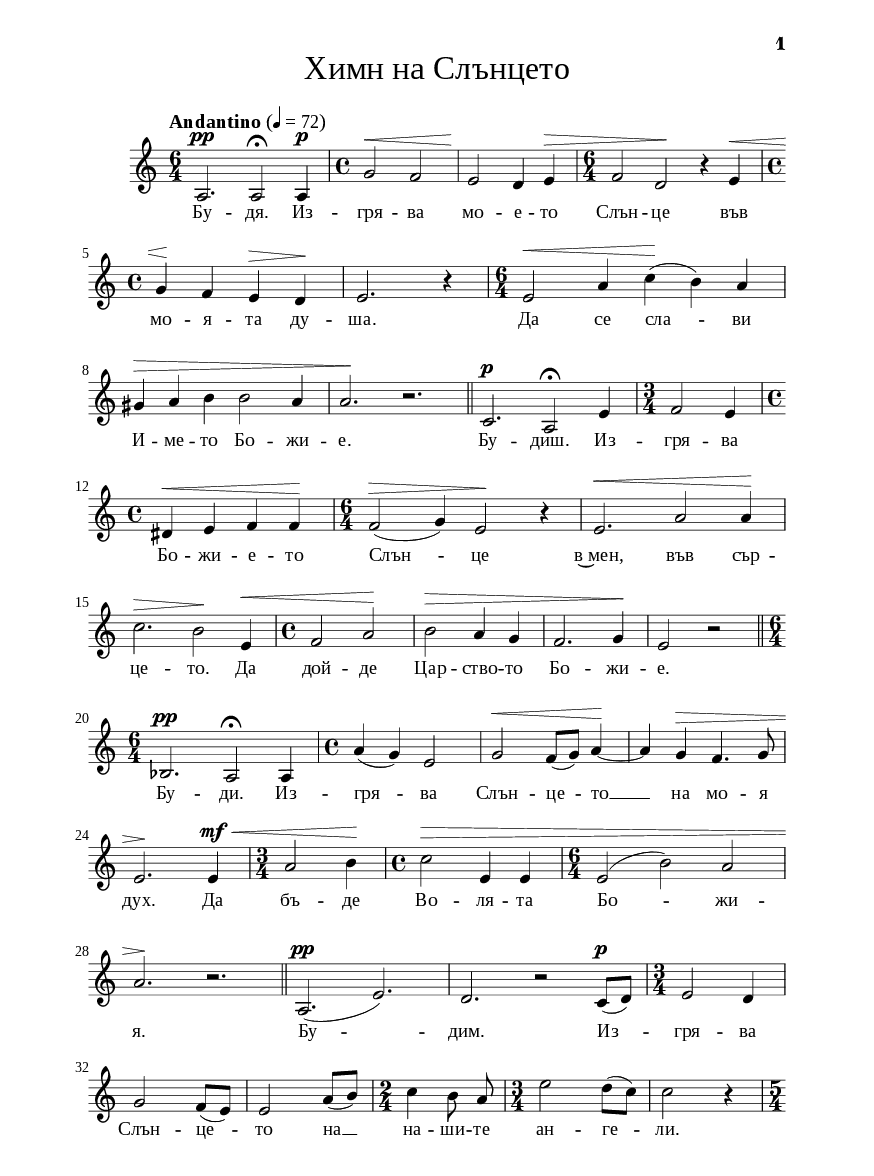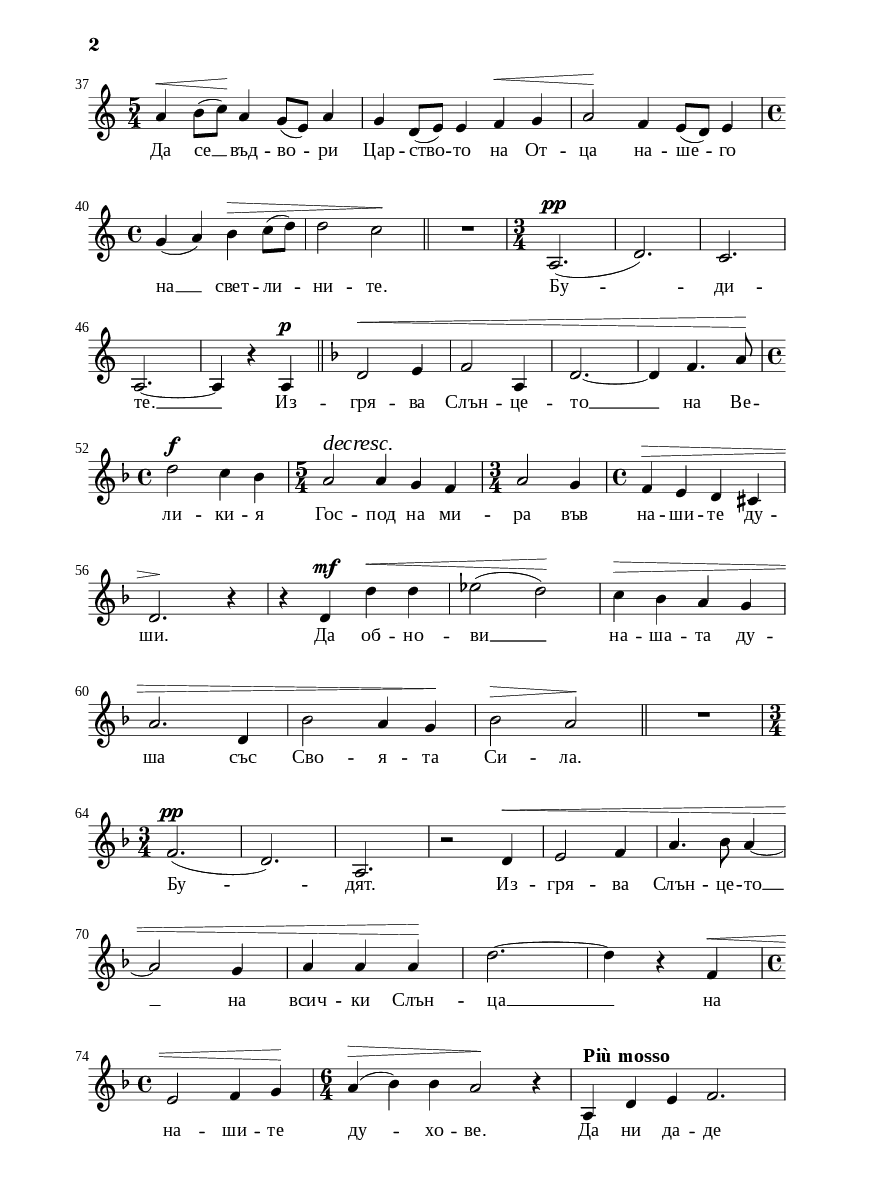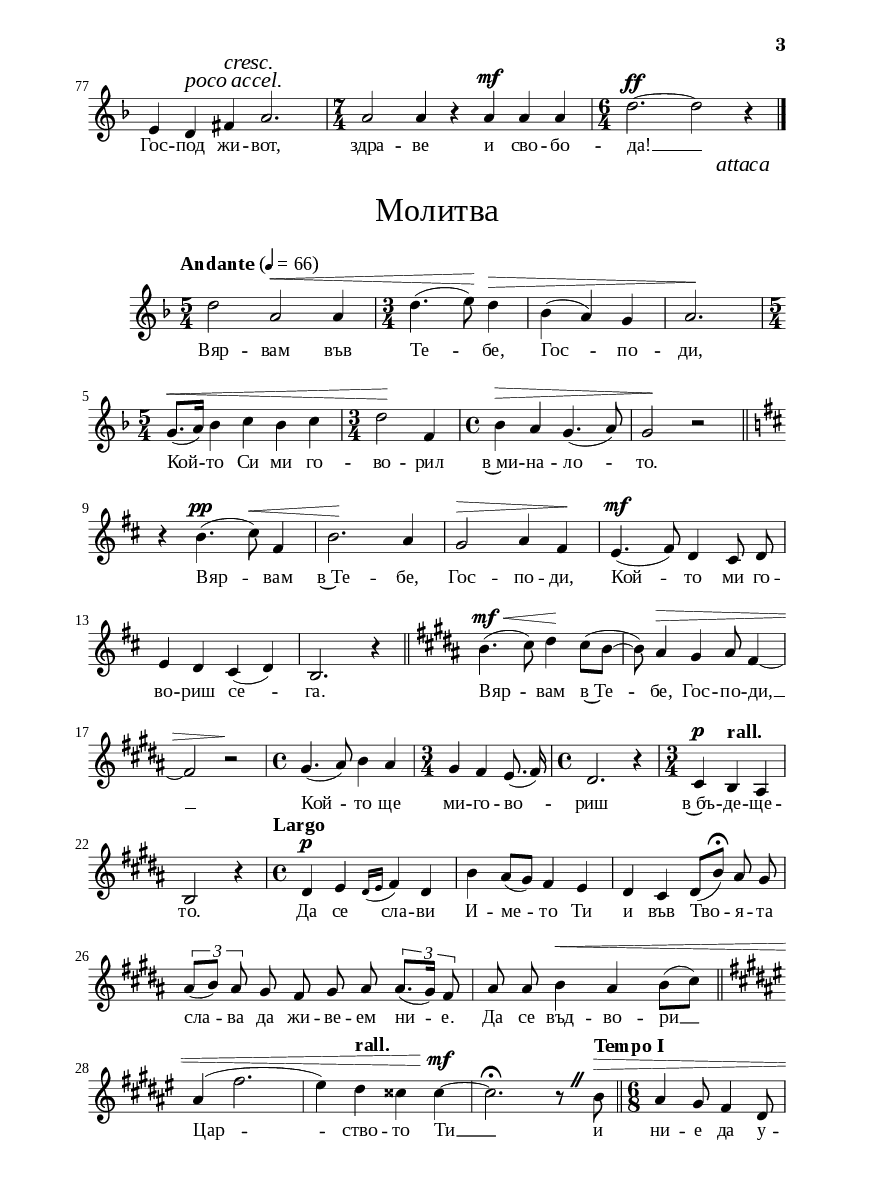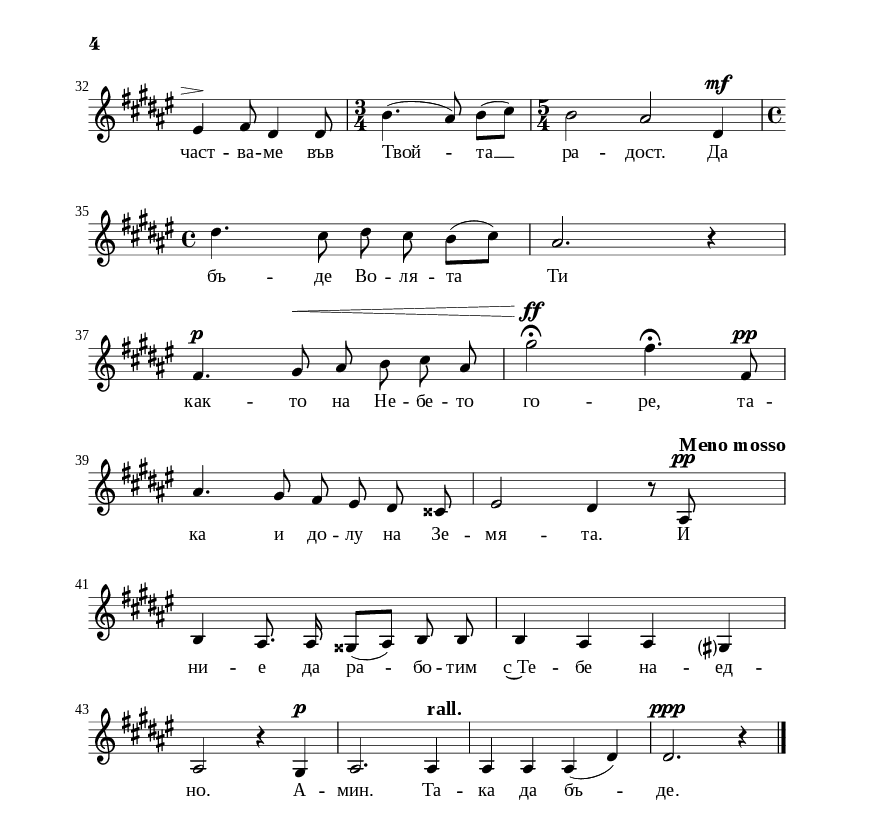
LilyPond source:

\version "2.24.4"

% include paper part and global functions
\include "include/globals.ily"

\bookpart {
  \label #'ref202
  \tocItem \markup "Химн на Слънцето"
  \include "include/bookpart-paper.ily"
  \score {
    \include "include/score-layout.ily"
    \new Voice \relative c' {
      \clef treble
      \key a \minor
      \time 6/4
      \tempoFunc "Andantino" 4 "72"
      \autoBeamOff
      a2.^\pp  a2 ^\fermata  a4^\p | % 2
      \time 4/4  | % 2
      g'2^\<  f2 | % 3
      e2 \!  d4  e4^\> | % 4
      \time 6/4  | % 4
      f2  d2 \! r4
      \override Hairpin.to-barline = ##f
      \override Hairpin.after-line-breaking = ##t
      e4^\< \break | % 5

      \time 4/4  | % 5
      g4 \! f4  e4^\>  d4  \! | % 6
      e2. r4 | % 7
      \time 6/4  | % 7
      e2^\<  a4  c4 ( \!  b4 )
      a4 \break | % 8
      gis4^\>  a4  b4  b2  a4
      | % 9
      a2. \! r2. \bar "||"
      c,2.^\p  a2 ^\fermata  e'4 | % 11
      \time 3/4  | % 11
      f2  e4 \break | % 12
      \time 4/4  | % 12
      dis4^\<  e4  f4  f4 \! | % 13
      \time 6/4  | % 13
      f2 (^\>  g4 )  e2 \! r4 | % 14
      e2.^\<  a2  a4 \! \break | % 15
      c2.^\>  b2 \! e,4^\< | % 16
      \time 4/4  | % 16
      f2  a2  \! | % 17
      b2^\>  a4  g4 | % 18
      f2.  g4  \! | % 19
      e2 r2 \bar "||"
      \break |
      \time 6/4  |
      bes2.^\pp  a2 ^\fermata  a4 | % 21
      \time 4/4  | % 21
      a'4 (  g4 )  e2 | % 22
      g2^\<  f8 ( [  g8 ) ]  a4 ~ \! | % 23
      a4  g4^\>  f4.  g8 \break | % 24
      e2.  \! e4 \mf ^\< | % 25
      \time 3/4  | % 25
      a2  b4 \! | % 26
      \time 4/4  | % 26
      c2^\>  e,4  e4 | % 27
      \time 6/4  | % 27
      e2 (  b'2 )  a2 \break | % 28
      a2. \! r2. \bar "||"
      a,2. (^\pp  e'2. ) |
      d2. r2  c8 ( [^\p  d8 ) ] | % 31
      \time 3/4  | % 31
      e2  d4  | % 32
      \break g2  f8 ( [  e8 ) ] | % 33
      e2  a8 ( [  b8 ) ] | % 34
      \time 2/4 c4  b8  a8 | % 35
      \time 3/4 e'2  d8 ( [  c8 ) ] | % 36
      c2 r4 \break | % 37
      \time 5/4  | % 37
      a4^\<  b8 ( [  c8 ) ] \!  a4
      g8 ( [  e8 ) ]  a4 | % 38
      g4  d8 ( [  e8 ) ]  e4  f4
      ^\<  g4 | % 39
      a2  \! f4  e8 ( [  d8 ) ]
      e4 \break |
      \time 4/4  |
      g4 (  a4 )  b4^\>  c8 ( [
      d8 ) ] | % 41
      d2  c2 \! \bar "||"
      R1 | % 43
      \time 3/4  | % 43
      a,2.^\pp ( | % 44
      d2. ) | % 45
      c2. \break | % 46
      a2. ~ | % 47
      a4 r4  a4^\p \bar "||"
      \key d \minor | % 48
      d2^\<  e4 | % 49
      f2  a,4 |
      d2. ~ | % 51
      d4  f4.  a8 \! \break | % 52
      \time 4/4  | % 52
      d2^\f  c4  bes4 | % 53
      \time 5/4  | % 53
      a2 ^\markup \italic \huge "decresc."  a4  g4  f4 | % 54
      \time 3/4  | % 54
      a2  g4 | % 55
      \time 4/4  | % 55
      f4^\>  e4  d4  cis4 \break | % 56
      d2.  \! r4 | % 57
      r4  d4 ^\mf  d'4 ^\<  d4 | % 58
      es2 (  d2 ) \! | % 59
      c4  ^\>  bes4  a4  g4
      \break |
      a2.  d,4 | % 61
      bes'2  a4  g4 \! | % 62
      bes2 ^\>  a2 ^\! \bar "||"
      R1 \break | % 64
      \time 3/4  | % 64
      f2.^\pp ( | % 65
      d2. ) | % 66
      a2. |
      r2  d4 ^\< | % 68
      e2  f4 | % 69
      a4.  bes8  a4 ~  | \break

      a2  g4 | % 71
      a4  a4  a4 \! | % 72
      d2. ~  | % 73
      d4 r4  f,4 ^\< \break | % 74
      \time 4/4  | % 74
      e2  f4  g4  \! | % 75
      \time 6/4  | % 75
      a4 ( ^\>  bes4 )  bes4  a2  \!
      r4 | % 76
      \tempo"Più mosso" a,4 d4  e4
      f2. \break | % 77
      e4  d4 ^\markup{ \italic \huge {poco accel.} }
      fis4 ^\markup \italic \huge "cresc."  a2. | % 78
      \time 7/4 a2  a4 r4 a4 ^\mf  a4  a4 | % 79
      \time 6/4 d2. ~ ^\ff  d2 r4 \bar "|."
    }

    \addlyrics {
      Бу -- дя. Из -- гря -- ва мо -- е --
      то Слън -- це във мо -- я -- та ду
      -- ша. Да се сла  -- ви И -- ме --
      то Бо -- жи -- е. Бу -- диш. Из --
      гря -- ва Бо -- жи -- е -- то Слън
      -- це в~мен, във сър -- це --
      то. Да дой -- де Цар -- ство -- то
      Бо -- жи -- е. Бу -- ди. Из -- гря
      -- ва Слън -- це -- то __  на
      мо -- я дух. Да бъ -- де Во -- ля --
      та Бо -- жи -- я. Бу -- дим.
      Из -- гря -- ва Слън -- це --
      то на __ на -- ши -- те ан -- ге
      -- ли. Да се __ въд -- во --
      ри Цар -- ство -- то на От --
      ца на -- ше -- го на __  свет --
      ли -- ни -- те. Бу -- ди -- те. __
      Из -- гря -- ва Слън -- це -- то __
      на Ве -- ли -- ки -- я Гос --
      под на ми -- ра във на -- ши -- те
      ду -- ши. Да об -- но -- ви __  на --
      ша -- та ду -- ша със Сво -- я --
      та Си -- ла. Бу -- дят. Из --
      гря -- ва Слън -- це -- то __ на
      всич -- ки Слън -- ца __ на на --
      ши -- те ду -- хо -- ве. Да ни
      да -- де Гос -- под жи -- вот, здра
      -- вe и сво -- бо -- да! __
    }

    \header {
      title = \titleFunc #'ref_desc_20 "Химн на Слънцето" "Himn na Slănceto"
    }

    \midi{}

  } % score

  \markup \raise #2.8 \override #'(baseline-skip . 2) {
    \column {
      \fill-line \huge \italic { "" "" \concat {"attaca" "   " }}
    }
  }

  \label #'ref204
  \tocItem \markup "Молитва (Вярвам в теб)"
  \include "include/bookpart-paper.ily"
  \score {
    \include "include/score-layout.ily"

    \new Voice \relative c' {
      \clef treble
      \key d \minor
      \time 5/4
      \tempoFunc "Andante" 4 "66"
      \autoBeamOff
      \override Hairpin.to-barline = ##f
      \override Hairpin.after-line-breaking = ##t

      d'2  a2^\<
      a4 | % 81
      \time 3/4  | % 81
      d4. (  e8  \! )  d4 ^\> | % 82
      bes4 (  a4 )  g4 | % 83
      a2. \! | \time 5/4 \break % 84

      g8. ( [  ^\<  a16 ) ]  bes4  c4
      bes4  c4 | % 85
      \time 3/4  | % 85
      d2 \!  f,4 | % 86
      \time 4/4 bes4  ^\>  a4  g4. (  a8 ) | % 87
      g2 \! r2 \bar "||" | \break % 88

      \key b \minor | % 88
      r4  b4. ( ^\pp  cis8 ) ^\<  fis,4 | % 89
      b2.  \! a4 |
      g2^\>  a4  fis4  \! | % 91
      e4. ( ^\mf  fis8 )  d4  cis8
      d8 | \break % 92
      e4  d4  cis4 (  d4 ) | % 93
      b2. r4 \bar "||"
      | % 94
      \key b \major | % 94
      b'4. (^\mf ^\<  cis8 )  dis4 \!
      cis8 ( [  b8 ~ ] | % 95
      b8 )  ais4 ^\>  gis4  ais8
      fis4 ~ | \break % 96
      fis2 r2 \! | % 97
      \time 4/4 gis4. (  ais8 )  b4  ais4 | % 98
      \time 3/4 gis4  fis4  e8. (  fis16 ) | % 99
      \time 4/4 dis2. r4  |
      \time 3/4  |
      cis4 ^\p  \tempo "rall. " b4 ais4 | \break % 101
      b2 r4 | % 102
      \time 4/4  | % 102
      \tempo"Largo" dis4^\p  e4 \grace {
        dis16 ( [  e16 ]
      }
      fis4 )  dis4
      | % 103
      b'4  ais8 ( [  gis8 ) ]  fis4
      e4 | % 104
      dis4  cis4  dis8 ( [  b'8 )
      ^\fermata ]  ais8  gis8 \break | % 105
      \times 2/3  {
        ais8 ( [  b8 )]  ais8
      }
      gis8  fis8  gis8  ais8
      \times 2/3  {
        ais8. ( [  gis16 )  ] fis8
      }
      | % 106
      ais8  ais8  b4 ^\<  ais4
      b8 ( [  cis8 ) ] \bar "||"
      | % 107
      \key dis \minor | \break % 107
      ais4 (  fis'2. | % 108
      eis4 )  \tempo"rall." dis4
      cisis4  cisis4 ~
      ^\mf | % 109
      cisis2. ^\fermata r8 \caesura \tempo"Tempo I" b8
      ^\> | \bar "||"
      \time 6/8  |
      ais4  gis8  fis4  dis8 \break | % 111
      eis4  \! fis8 \!  dis4  dis8 | % 112
      \time 3/4  | % 112
      b'4. (  ais8 )  b8 ( [  cis8
      ) ] | % 113
      \time 5/4  | % 113
      b2  ais2  dis,4 ^\mf | \break % 114
      \time 4/4  | % 114
      dis'4.  cis8  dis8
      cis8   b8 ( [  cis8 ) ] | % 115
      ais2. r4 \break  | % 116
      fis4. ^\p  gis8 ^\<  ais8   b8
      cis8  ais8  | % 117
      gis'2 ^\fermata \! ^\ff  fis4. ^\fermata
      fis,8 ^\pp | \break % 118
      ais4.  gis8  fis8 eis8
      dis8  cisis8  | % 119
      eis2  dis4 r8  \tempo "Meno mosso" ais8^\pp


      | \break
      b4  ais8.  ais16  gisis8 ( [
      ais8 ) ]  b8  b8 | % 121
      b4  ais4  ais4  gis?4 \break | % 122
      ais2 r4  gis4 ^\p | % 123
      ais2.  \tempo "rall." ais4 |
      ais4 ais4 ais4 ( dis4 ) | % 124
      dis2. \! ^\ppp r4 \bar "|."


    }
    \addlyrics {
      Вяр --
      вам във Те -- бе, Гос -- по
      -- ди, Кой -- то Си ми го -- во
      -- рил в~ми -- на -- ло -- то. Вяр -- вам в~Те -- бе, Гос -- по
      -- ди, Кой -- то ми го -- во --
      риш се -- га. Вяр -- вам
      в~Те -- бе, Гос -- по -- ди, __
      Кой -- то ще ми -- го -- во
      -- риш в~бъ -- де -- ще -- то. Да
      се  сла -- ви И -- ме --
      то Ти и във Тво -- я -- та
      сла -- ва да жи -- ве -- ем ни
      -- е. Да се въд -- во -- ри __
      Цар -- ство -- то Ти __
      и ни -- е да у -- част -- ва -- ме
      във Твой -- та __ ра -- дост.
      Да бъ -- де Во -- ля -- та Ти
      как -- то на Не -- бе -- то го --
      ре, та -- ка и до -- лу на Зе --
      мя -- та. И ни -- е да ра -- бо
      -- тим с~Те -- бе на -- ед -- но. А
      -- мин. Та -- ка да бъ -- де.}

      \header {
        title = \titleFunc #'ref_desc_18 "Молитва" "Molitva"
      }

      \midi{}

    } % score


  } % bookpart

  % Più mosso
  %
